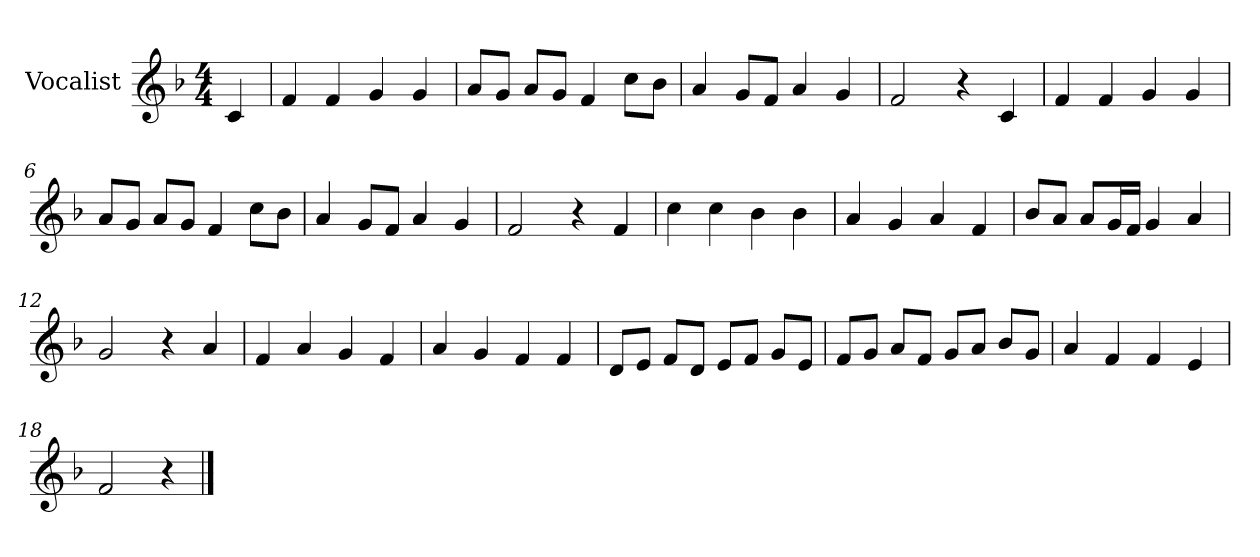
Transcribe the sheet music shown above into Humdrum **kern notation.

**kern
*part1
*staff1
*I"Vocalist
*k[b-]
*F:
*M4/4
=
4c
=1
4f
4f
4g
4g
=2
8aL
8gJ
8aL
8gJ
4f
8ccL
8b-J
=3
4a
8gL
8fJ
4a
4g
=4
2f
4r
4c
=5
4f
4f
4g
4g
=6
8aL
8gJ
8aL
8gJ
4f
8ccL
8b-J
=7
4a
8gL
8fJ
4a
4g
=8
2f
4r
4f
=9
4cc
4cc
4b-
4b-
=10
4a
4g
4a
4f
=11
8b-L
8aJ
8aL
16gL
16fJJ
4g
4a
=12
2g
4r
4a
=13
4f
4a
4g
4f
=14
4a
4g
4f
4f
=15
8dL
8eJ
8fL
8dJ
8eL
8fJ
8gL
8eJ
=16
8fL
8gJ
8aL
8fJ
8gL
8aJ
8b-L
8gJ
=17
4a
4f
4f
4e
=18
2f
4r
==
*-
